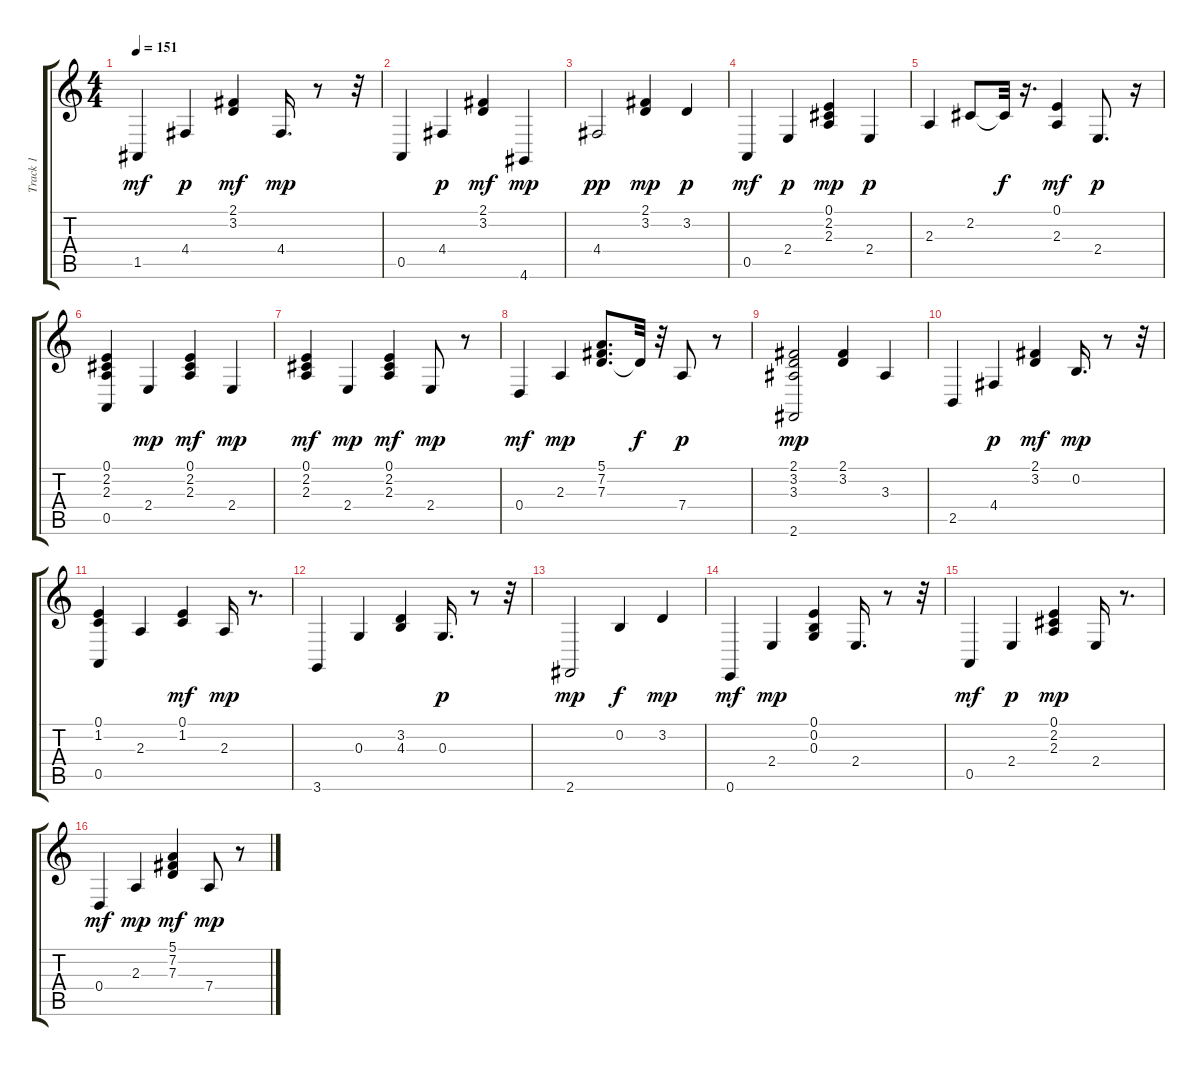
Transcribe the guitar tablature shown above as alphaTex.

\track ("Track 1" "Track 1") {instrument electricpiano1}
\staff {score tabs}
\tuning (E4 B3 G3 D3 A2 E2) {hide}
\ts (4 4)
\tempo 151
\clef g2
\ks c
1.5.4{dy mf} 4.4.4{dy p} (2.1 3.2).4{dy mf} 4.4.16{d dy mp} r.8 r.32 |
0.5.4 4.4.4{dy p} (2.1 3.2).4{dy mf} 4.6.4{dy mp} |
4.4.2{dy pp} (2.1 3.2).4{dy mp} 3.2.4{dy p} |
0.5.4{dy mf} 2.4.4{dy p} (0.1 2.2 2.3).4{dy mp} 2.4.4{dy p} |
2.3.4 2.2.8 2.2{t}.32{dy f} r.16{d} (0.1 2.3).4{dy mf} 2.4.8{d dy p} r.16 |
(0.1 2.2 2.3 0.5).4 2.4.4{dy mp} (0.1 2.2 2.3).4{dy mf} 2.4.4{dy mp} |
(0.1 2.2 2.3).4{dy mf} 2.4.4{dy mp} (0.1 2.2 2.3).4{dy mf} 2.4.8{dy mp} r.8 |
0.4.4{dy mf} 2.3.4{dy mp} (5.1 7.2 7.3).8{d} 7.3{t}.32{dy f} r.32 7.4.8{dy p} r.8 |
(2.1 3.2 3.3 2.6).2{dy mp} (2.1 3.2).4 3.3.4 |
2.5.4 4.4.4{dy p} (2.1 3.2).4{dy mf} 0.2.16{d dy mp} r.8 r.32 |
(0.1 1.2 0.5).4 2.3.4 (0.1 1.2).4{dy mf} 2.3.16{dy mp} r.8{d} |
3.6.4 0.3.4 (3.2 4.3).4 0.3.16{d dy p} r.8 r.32 |
2.6.2{dy mp} 0.2.4{dy f} 3.2.4{dy mp} |
0.6.4{dy mf} 2.4.4{dy mp} (0.1 0.2 0.3).4 2.4.16{d} r.8 r.32 |
0.5.4{dy mf} 2.4.4{dy p} (0.1 2.2 2.3).4{dy mp} 2.4.16 r.8{d} |
0.4.4{dy mf} 2.3.4{dy mp} (5.1 7.2 7.3).4{dy mf} 7.4.8{dy mp} r.8
